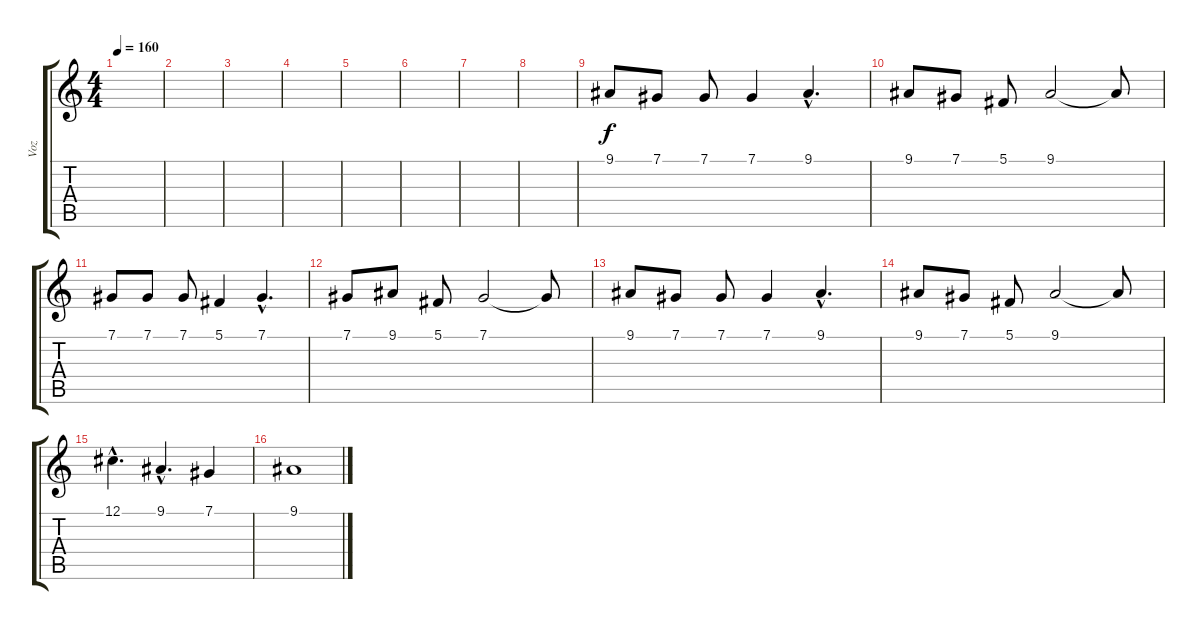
\track ("Voz" "Voz") {instrument lead2sawtooth}
\staff {score tabs}
\tuning (Db4 Ab3 E3 B2 Gb2 Db2) {hide}
\ts (4 4)
\tempo 160
\clef g2
\ks c
|
|
|
|
|
|
|
|
9.1.8 7.1.8 7.1.8 7.1.4 9.1{hac}.4{d} |
9.1.8 7.1.8 5.1.8 9.1.2 9.1{t}.8 |
7.1.8 7.1.8 7.1.8 5.1.4 7.1{hac}.4{d} |
7.1.8 9.1.8 5.1.8 7.1.2 7.1{t}.8 |
9.1.8 7.1.8 7.1.8 7.1.4 9.1{hac}.4{d} |
9.1.8 7.1.8 5.1.8 9.1.2 9.1{t}.8 |
12.1{hac}.4{d} 9.1{hac}.4{d} 7.1.4 |
9.1.1
